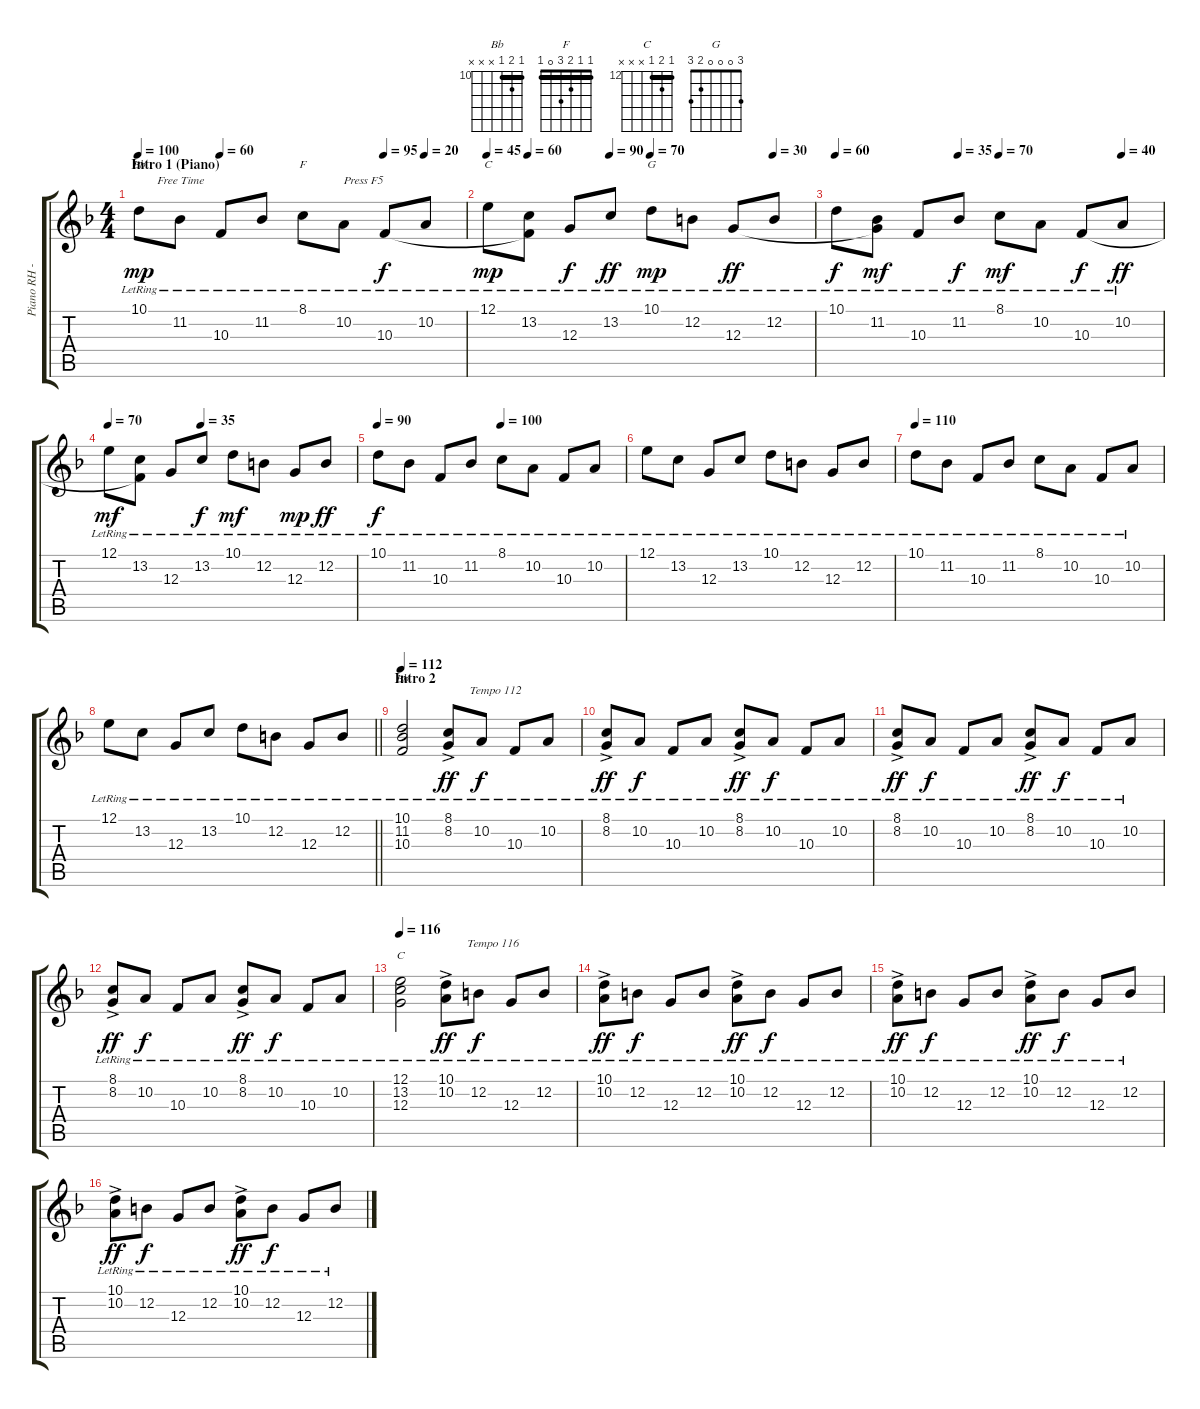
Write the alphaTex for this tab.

\track ("Piano RH - Jon Oliva" "Piano RH -") {instrument acousticgrandpiano}
\staff {score tabs}
\tuning (E4 B3 G3 D3 A2 E2) {hide}
\chord ("Bb" 1 3 3 0 1 x)
\chord ("F" 1 1 2 3 0 1) {barre 1}
\chord ("C" 0 1 0 2 3 x)
\chord ("G" 3 0 0 0 2 3)
\chord ("Bb" 10 11 10 x x x) {firstfret 10 barre 10}
\chord ("C" 12 13 12 x x x) {firstfret 12 barre 12}
\ts (4 4)
\section ("" "Intro 1 (Piano)")
\tempo 100
\tempo 45
\tempo (60 0.25)
\tempo (95 0.75)
\tempo (20 0.875)
\tempo 100
\clef g2
\ks f
10.1{lr}.8{ch "Bb" txt "      Free Time" dy mp instrument acousticgrandpiano} 11.2{lr}.8 10.3{lr}.8 11.2{lr}.8 8.1{lr}.8{ch "F"} 10.2{lr}.8{txt "Press F5"} 10.3{lr}.8{dy f} 10.2{lr}.8 |
\tempo 45
\tempo (60 0.125)
\tempo (90 0.375)
\tempo (70 0.5)
\tempo (30 0.875)
12.1{lr}.8{ch "C" dy mp} (13.2{lr} 10.3{t}).8 12.3{lr}.8{dy f} 13.2{lr}.8{dy ff} 10.1{lr}.8{ch "G" dy mp} 12.2{lr}.8 12.3{lr}.8{dy ff} 12.2{lr}.8 |
\tempo 60
\tempo (35 0.375)
\tempo (70 0.5)
\tempo (40 0.875)
10.1{lr}.8{dy f} (11.2{lr} 12.3{t}).8{dy mf} 10.3{lr}.8 11.2{lr}.8{dy f} 8.1{lr}.8{dy mf} 10.2{lr}.8 10.3{lr}.8{dy f} 10.2{lr}.8{dy ff} |
\tempo 70
\tempo (35 0.375)
12.1{lr}.8{dy mf} (13.2{lr} 10.3{t}).8 12.3{lr}.8 13.2{lr}.8{dy f} 10.1{lr}.8{dy mf} 12.2{lr}.8 12.3{lr}.8{dy mp} 12.2{lr}.8{dy ff} |
\tempo 90
\tempo (100 0.5)
10.1{lr}.8{dy f} 11.2{lr}.8 10.3{lr}.8 11.2{lr}.8 8.1{lr}.8 10.2{lr}.8 10.3{lr}.8 10.2{lr}.8 |
12.1{lr}.8 13.2{lr}.8 12.3{lr}.8 13.2{lr}.8 10.1{lr}.8 12.2{lr}.8 12.3{lr}.8 12.2{lr}.8 |
\tempo 110
10.1{lr}.8 11.2{lr}.8 10.3{lr}.8 11.2{lr}.8 8.1{lr}.8 10.2{lr}.8 10.3{lr}.8 10.2{lr}.8 |
\barLineRight lightlight
12.1{lr}.8 13.2{lr}.8 12.3{lr}.8 13.2{lr}.8 10.1{lr}.8 12.2{lr}.8 12.3{lr}.8 12.2{lr}.8 |
\section ("" "Intro 2")
\tempo 112
(10.1{lr} 11.2{lr} 10.3{lr}).2{ch "Bb"} (8.1{ac lr} 8.2{lr}).8{txt "       Tempo 112" dy ff} 10.2{lr}.8{dy f} 10.3{lr}.8 10.2{lr}.8 |
(8.1{ac lr} 8.2{lr}).8{dy ff} 10.2{lr}.8{dy f} 10.3{lr}.8 10.2{lr}.8 (8.1{ac lr} 8.2{lr}).8{dy ff} 10.2{lr}.8{dy f} 10.3{lr}.8 10.2{lr}.8 |
(8.1{ac lr} 8.2{lr}).8{dy ff} 10.2{lr}.8{dy f} 10.3{lr}.8 10.2{lr}.8 (8.1{ac lr} 8.2{lr}).8{dy ff} 10.2{lr}.8{dy f} 10.3{lr}.8 10.2{lr}.8 |
(8.1{ac lr} 8.2{lr}).8{dy ff} 10.2{lr}.8{dy f} 10.3{lr}.8 10.2{lr}.8 (8.1{ac lr} 8.2{lr}).8{dy ff} 10.2{lr}.8{dy f} 10.3{lr}.8 10.2{lr}.8 |
\tempo 116
(12.1{lr} 13.2{lr} 12.3{lr}).2{ch "C"} (10.1{ac lr} 10.2{lr}).8{txt "       Tempo 116" dy ff} 12.2{lr}.8{dy f} 12.3{lr}.8 12.2{lr}.8 |
(10.1{ac lr} 10.2{lr}).8{dy ff} 12.2{lr}.8{dy f} 12.3{lr}.8 12.2{lr}.8 (10.1{ac lr} 10.2{lr}).8{dy ff} 12.2{lr}.8{dy f} 12.3{lr}.8 12.2{lr}.8 |
(10.1{ac lr} 10.2{lr}).8{dy ff} 12.2{lr}.8{dy f} 12.3{lr}.8 12.2{lr}.8 (10.1{ac lr} 10.2{lr}).8{dy ff} 12.2{lr}.8{dy f} 12.3{lr}.8 12.2{lr}.8 |
(10.1{ac lr} 10.2{lr}).8{dy ff} 12.2{lr}.8{dy f} 12.3{lr}.8 12.2{lr}.8 (10.1{ac lr} 10.2{lr}).8{dy ff} 12.2{lr}.8{dy f} 12.3{lr}.8 12.2{lr}.8
